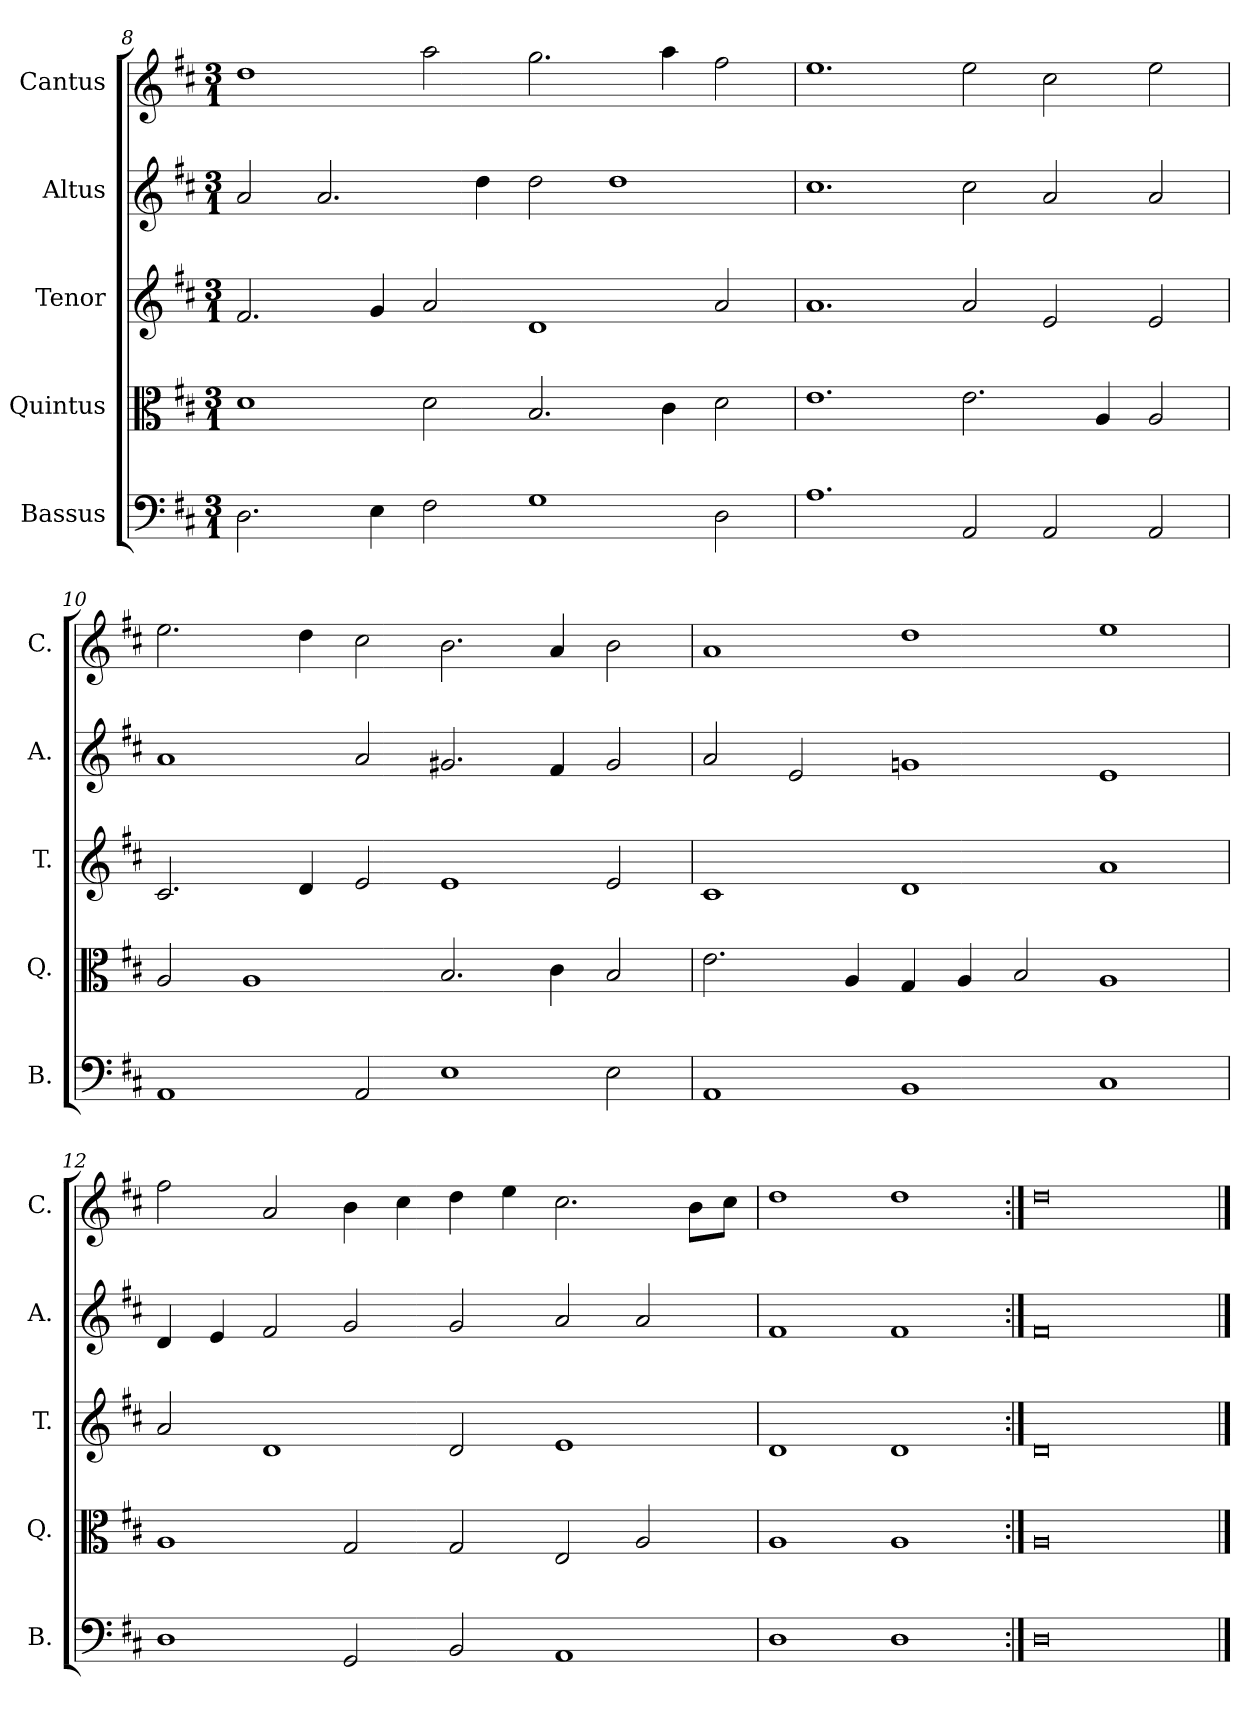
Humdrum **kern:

**kern	**kern	**kern	**kern	**kern
*part5	*part4	*part3	*part2	*part1
*staff5	*staff4	*staff3	*staff2	*staff1
*I"Bassus	*I"Quintus	*I"Tenor	*I"Altus	*I"Cantus
*I'B.	*I'Q.	*I'T.	*I'A.	*I'C.
*clefF4	*clefC3	*clefG2	*clefG2	*clefG2
*k[f#c#]	*k[f#c#]	*k[f#c#]	*k[f#c#]	*k[f#c#]
*D:	*D:	*D:	*D:	*D:
*M3/1	*M3/1	*M3/1	*M3/1	*M3/1
=8	=8	=8	=8	=8
2.D\	1d	2.f#/	2a/	1dd
.	.	.	2.a/	.
4E\	.	4g/	.	.
2F#\	2d\	2a/	.	2aa\
.	.	.	4dd\	.
1G	2.B/	1d	2dd\	2.gg\
.	.	.	1dd	.
.	4c#\	.	.	4aa\
2D\	2d\	2a/	.	2ff#\
=9	=9	=9	=9	=9
1.A	1.e	1.a	1.cc#	1.ee
2AA/	2.e\	2a/	2cc#\	2ee\
2AA/	.	2e/	2a/	2cc#\
.	4A/	.	.	.
2AA/	2A/	2e/	2a/	2ee\
=10	=10	=10	=10	=10
1AA	2A/	2.c#/	1a	2.ee\
.	1A	.	.	.
.	.	4d/	.	4dd\
2AA/	.	2e/	2a/	2cc#\
1E	2.B/	1e	2.g#X/	2.b\
.	4c#\	.	4f#/	4a/
2E\	2B/	2e/	2g#/	2b\
=11	=11	=11	=11	=11
1AA	2.e\	1c#	2a/	1a
.	.	.	2e/	.
.	4A/	.	.	.
1BB	4G/	1d	1gn	1dd
.	4A/	.	.	.
.	2B/	.	.	.
1C#	1A	1a	1e	1ee
=12	=12	=12	=12	=12
1D	1A	2a/	4d/	2ff#\
.	.	.	4e/	.
.	.	1d	2f#/	2a/
2GG/	2G/	.	2g/	4b\
.	.	.	.	4cc#\
2BB/	2G/	2d/	2g/	4dd\
.	.	.	.	4ee\
1AA	2E/	1e	2a/	2.cc#\
.	2A/	.	2a/	.
.	.	.	.	8b\L
.	.	.	.	8cc#\J
=13	=13	=13	=13	=13
1D	1A	1d	1f#	1dd
1D	1A	1d	1f#	1dd
=14:|!	=14:|!	=14:|!	=14:|!	=14:|!
0D	0A	0d	0f#	0dd
==	==	==	==	==
*-	*-	*-	*-	*-
